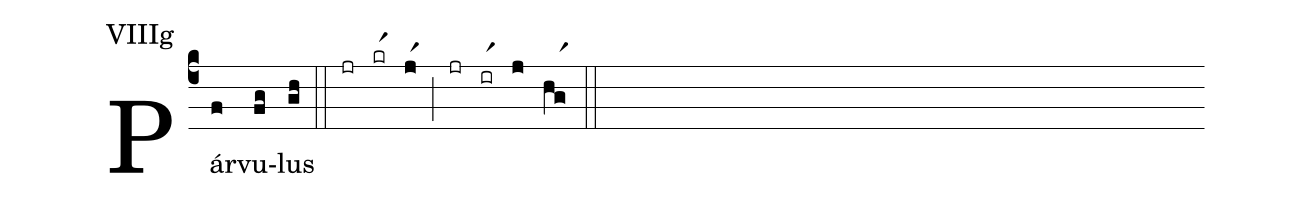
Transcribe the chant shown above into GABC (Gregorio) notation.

annotation: VIIIg;
%%
(c4) Pár(f)vu(fg)lus(gh) (::) (jr)(krr1)(jr1)(;)(jr)(irr1)(j)(hgr1)(::)
